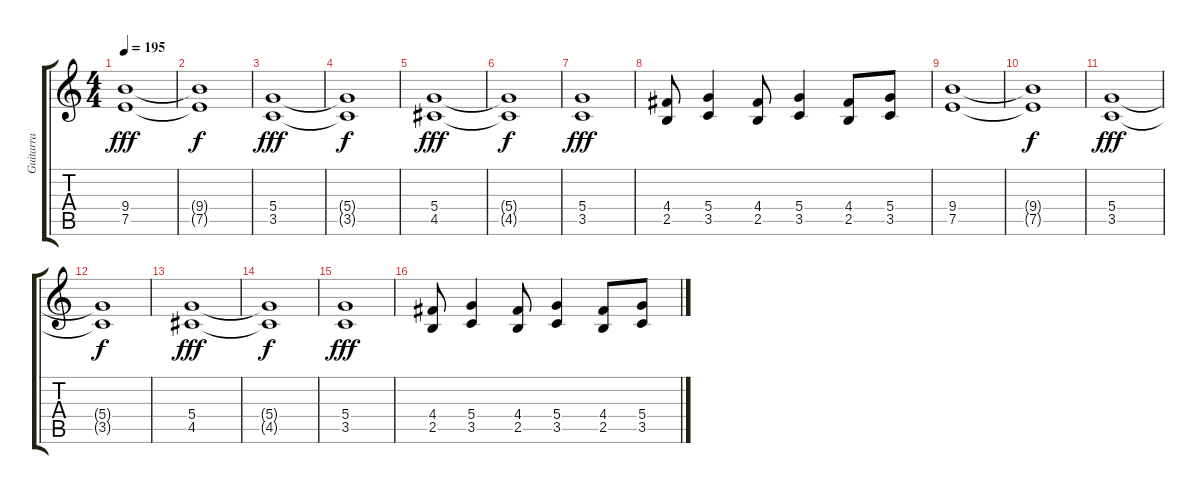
\track ("Guitarra" "Guitarra") {instrument overdrivenguitar}
\staff {score tabs}
\tuning (E4 B3 G3 D3 A2 E2) {hide}
\ts (4 4)
\tempo 195
\clef g2
\ks c
(9.4 7.5).1{dy fff} |
(9.4{t} 7.5{t}).1{dy f} |
(5.4 3.5).1{dy fff} |
(5.4{t} 3.5{t}).1{dy f} |
(5.4 4.5).1{dy fff} |
(5.4{t} 4.5{t}).1{dy f} |
(5.4 3.5).1{dy fff} |
(4.4 2.5).8 (5.4 3.5).4 (4.4 2.5).8 (5.4 3.5).4 (4.4 2.5).8 (5.4 3.5).8 |
(9.4 7.5).1 |
(9.4{t} 7.5{t}).1{dy f} |
(5.4 3.5).1{dy fff} |
(5.4{t} 3.5{t}).1{dy f} |
(5.4 4.5).1{dy fff} |
(5.4{t} 4.5{t}).1{dy f} |
(5.4 3.5).1{dy fff} |
(4.4 2.5).8 (5.4 3.5).4 (4.4 2.5).8 (5.4 3.5).4 (4.4 2.5).8 (5.4 3.5).8
